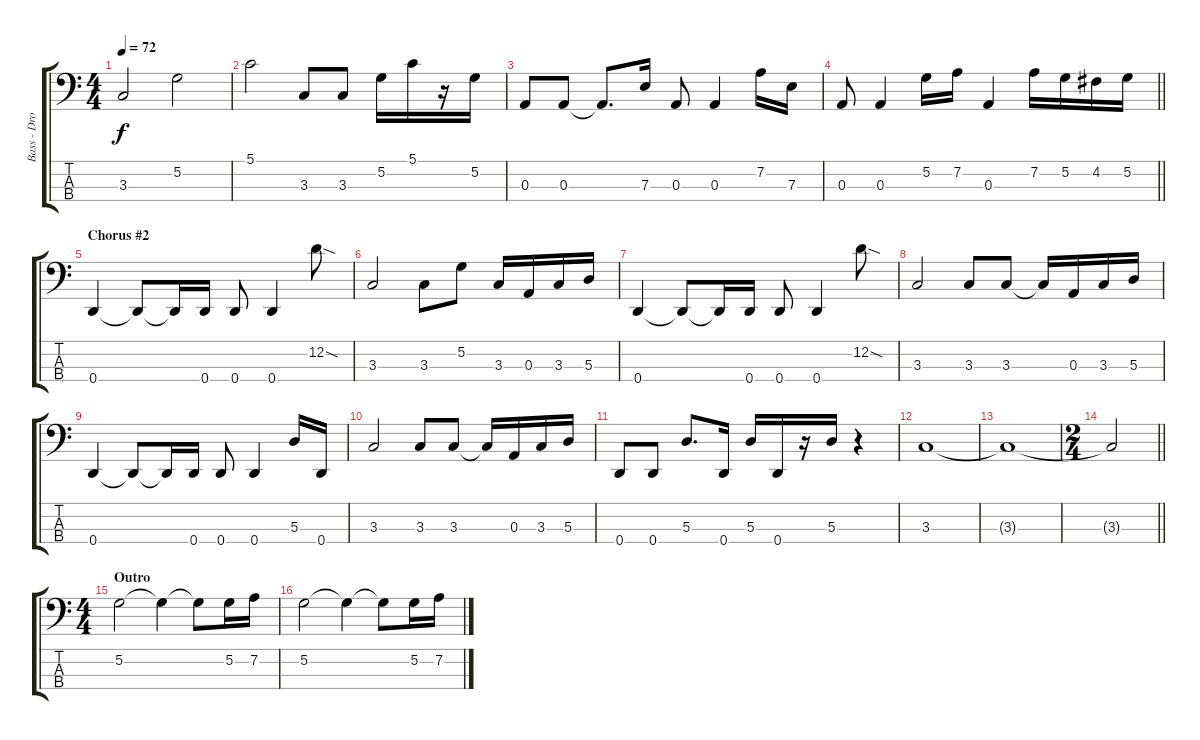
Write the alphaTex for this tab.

\track ("Bass - Dropped D" "Bass - Dro") {instrument electricbassfinger}
\staff {score tabs}
\tuning (G2 D2 A1 D1) {hide}
\ts (4 4)
\tempo 72
\clef f4
\ks c
3.3.2{dy f} 5.2.2 |
5.1.2 3.3.8 3.3.8 5.2.16 5.1.16 r.16 5.2.16 |
0.3.8 0.3.8 0.3{t}.8{d} 7.3.16 0.3.8 0.3.4 7.2.16 7.3.16 |
\barLineRight lightlight
0.3.8 0.3.4 5.2.16 7.2.16 0.3.4 7.2.16 5.2.16 4.2.16 5.2.16 |
\section ("" "Chorus #2")
0.4.4 0.4{t}.8 0.4{t}.16 0.4.16 0.4.8 0.4.4 12.2{sod}.8 |
3.3.2 3.3.8 5.2.8 3.3.16 0.3.16 3.3.16 5.3.16 |
0.4.4 0.4{t}.8 0.4{t}.16 0.4.16 0.4.8 0.4.4 12.2{sod}.8 |
3.3.2 3.3.8 3.3.8 3.3{t}.16 0.3.16 3.3.16 5.3.16 |
0.4.4 0.4{t}.8 0.4{t}.16 0.4.16 0.4.8 0.4.4 5.3.16 0.4.16 |
3.3.2 3.3.8 3.3.8 3.3{t}.16 0.3.16 3.3.16 5.3.16 |
0.4.8 0.4.8 5.3.8{d} 0.4.16 5.3.16 0.4.16 r.16 5.3.16 r.4 |
3.3.1 |
3.3{t}.1 |
\ts (2 4)
\barLineRight lightlight
3.3{t}.2 |
\ts (4 4)
\section ("" "Outro")
5.2.2 5.2{t}.4 5.2{t}.8 5.2.16 7.2.16 |
5.2.2 5.2{t}.4 5.2{t}.8 5.2.16 7.2.16
